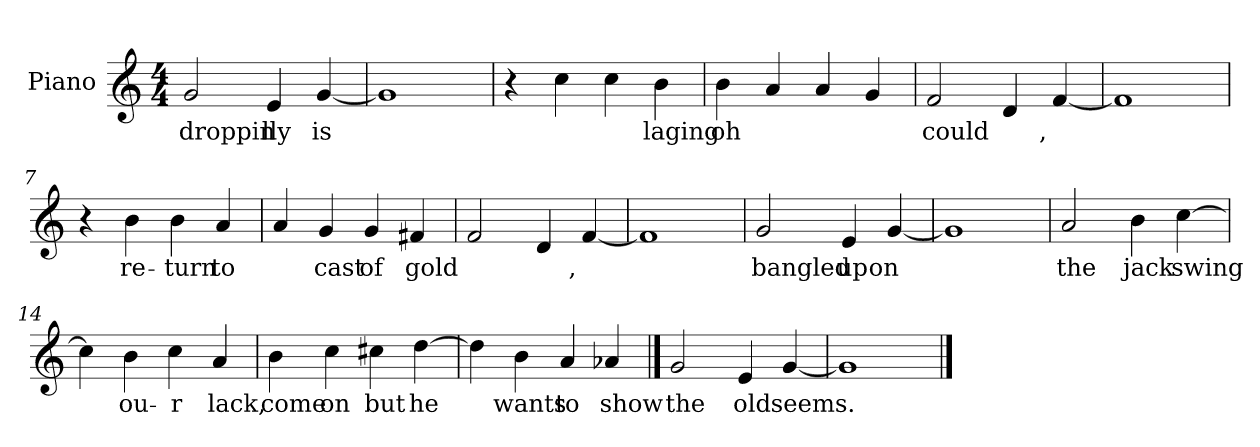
**kern	**text
*part1	*part1
*staff1	*staff1
*I"Piano	*
*I'Pno	*
*clefG2	*
*k[]	*
*M4/4	*
*MM200	*
=1	=1
2g/	droppin
4e/	lly
[4g/	is
=2	=2
1g]	.
=3	=3
4r	.
4cc\	--
4cc\	--
4b\	laging
=4	=4
4b\	oh
4a/	--
4a/	--
4g/	--
=5	=5
2f/	could
4d/	--
[4f/	-,
=6	=6
1f]	.
=7	=7
4r	.
4b\	re-
4b\	-turn
4a/	to
=8	=8
4a/	--
4g/	cast
4g/	of
4f#X/	gold
=9	=9
2f/	--
4d/	--
[4f/	-,
=10	=10
1f]	.
=11	=11
2g/	bangled
4e/	up
[4g/	on
=12	=12
1g]	.
=13	=13
2a/	the
4b\	jack
[4cc\	swing
=14	=14
4cc\]	.
4b\	ou-
4cc\	-r
4a/	lack,
=15	=15
4b\	come
4cc\	on
4cc#X\	but
[4dd\	he
=16	=16
4dd\]	.
4b\	wants
4a/	to
4a-X/	show
==17	==17
2g/	the
4e/	old
[4g/	seems.
=18	=18
1g]	.
==	==
*-	*-
